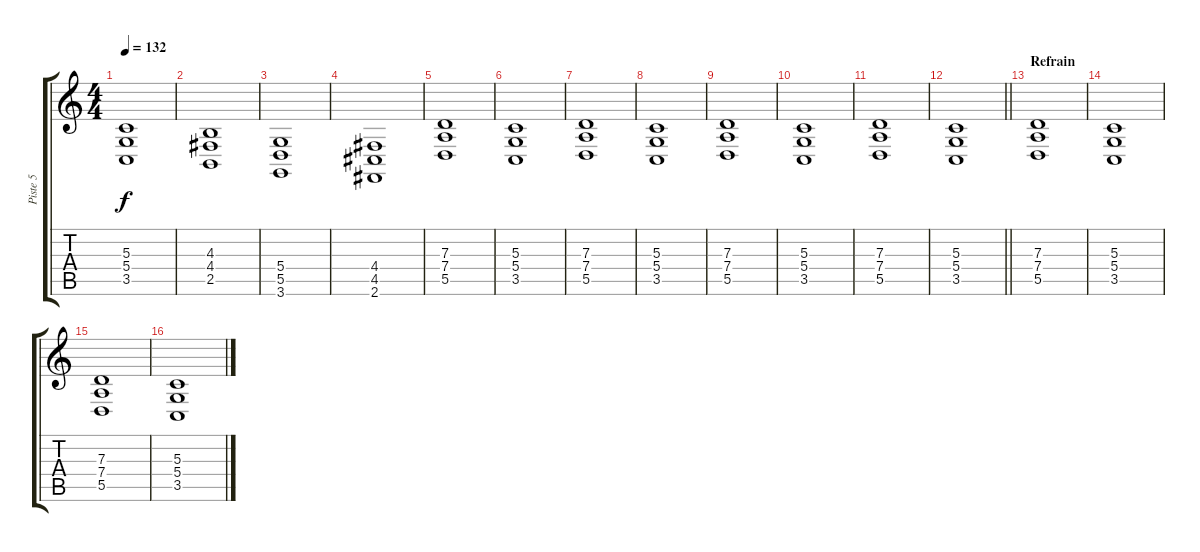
\track ("Piste 5" "Piste 5") {instrument synthstrings1}
\staff {score tabs}
\tuning (E4 B3 G3 D3 A2 E2) {hide}
\ts (4 4)
\tempo 132
\clef g2
\ks c
(5.3 5.4 3.5).1{dy f} |
(4.3 4.4 2.5).1 |
(5.4 5.5 3.6).1 |
(4.4 4.5 2.6).1 |
(7.3 7.4 5.5).1 |
(5.3 5.4 3.5).1 |
(7.3 7.4 5.5).1 |
(5.3 5.4 3.5).1 |
(7.3 7.4 5.5).1 |
(5.3 5.4 3.5).1 |
(7.3 7.4 5.5).1 |
\barLineRight lightlight
(5.3 5.4 3.5).1 |
\section ("" "Refrain")
(7.3 7.4 5.5).1 |
(5.3 5.4 3.5).1 |
(7.3 7.4 5.5).1 |
(5.3 5.4 3.5).1
